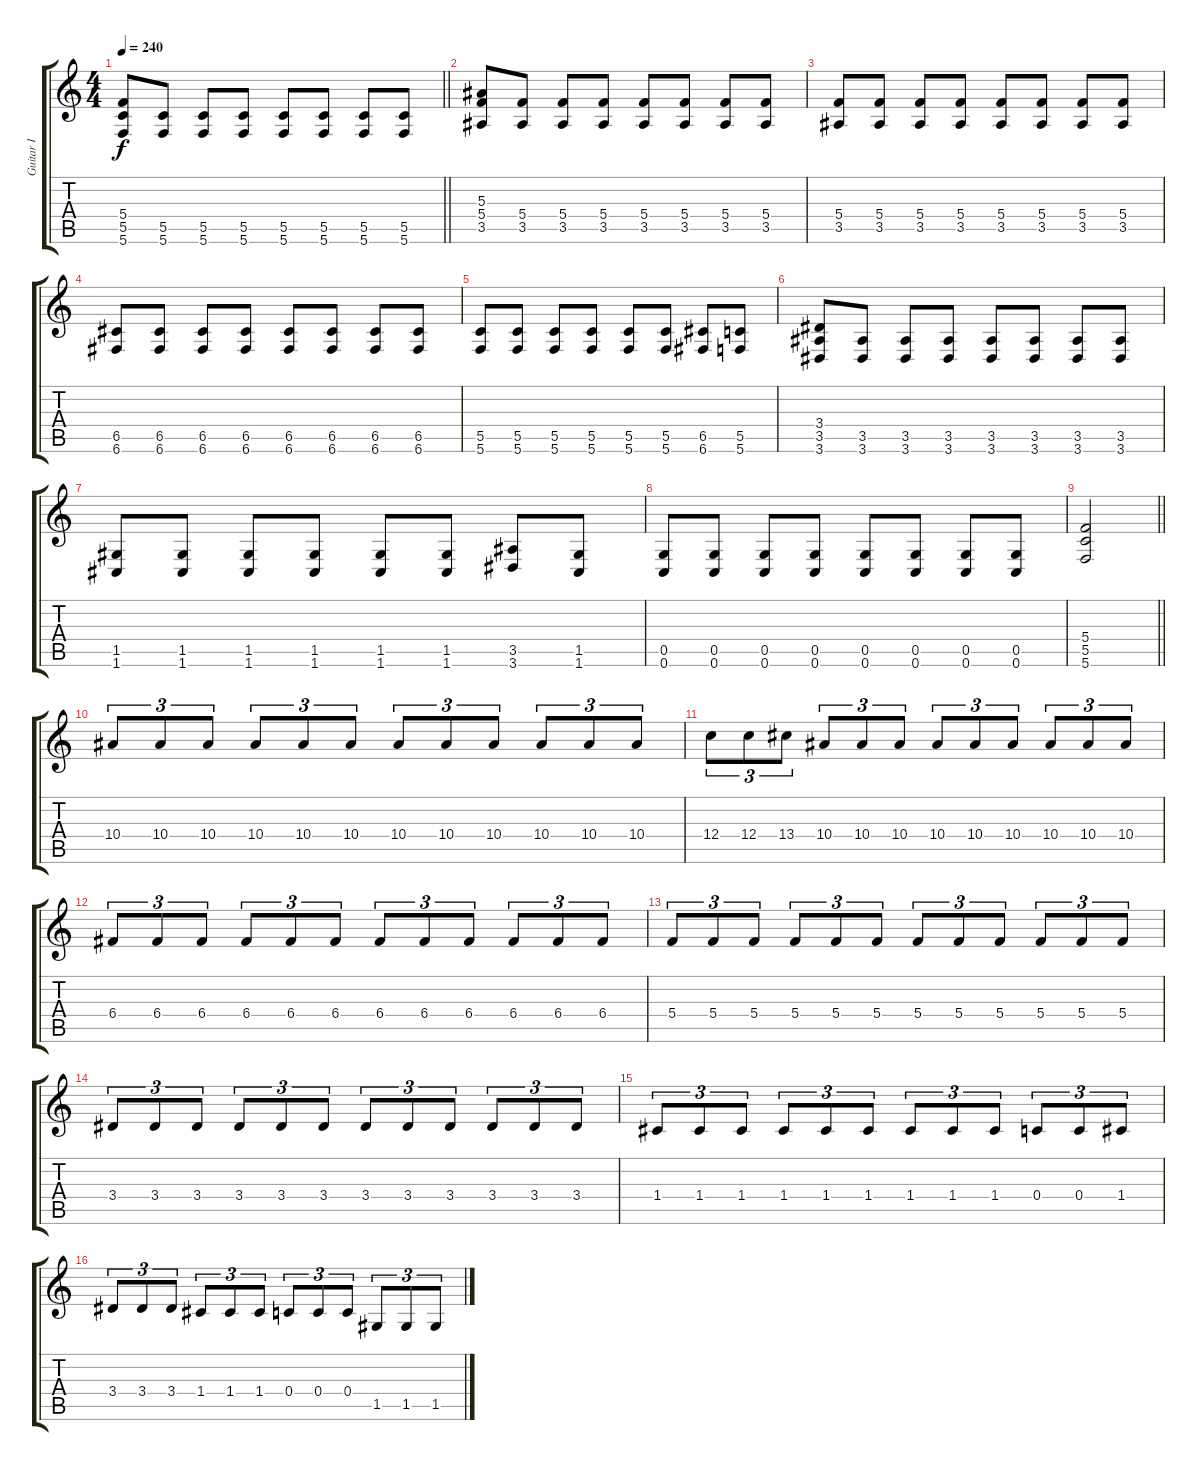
\track ("Guitar I" "Guitar I") {instrument distortionguitar}
\staff {score tabs}
\tuning (D4 A3 F3 C3 G2 C2) {hide}
\ts (4 4)
\tempo 240
\clef g2
\barLineRight lightlight
\ks c
(5.4 5.5 5.6).8{dy f} (5.5 5.6).8 (5.5 5.6).8 (5.5 5.6).8 (5.5 5.6).8 (5.5 5.6).8 (5.5 5.6).8 (5.5 5.6).8 |
(5.3 5.4 3.5).8 (5.4 3.5).8 (5.4 3.5).8 (5.4 3.5).8 (5.4 3.5).8 (5.4 3.5).8 (5.4 3.5).8 (5.4 3.5).8 |
(5.4 3.5).8 (5.4 3.5).8 (5.4 3.5).8 (5.4 3.5).8 (5.4 3.5).8 (5.4 3.5).8 (5.4 3.5).8 (5.4 3.5).8 |
(6.5 6.6).8 (6.5 6.6).8 (6.5 6.6).8 (6.5 6.6).8 (6.5 6.6).8 (6.5 6.6).8 (6.5 6.6).8 (6.5 6.6).8 |
(5.5 5.6).8 (5.5 5.6).8 (5.5 5.6).8 (5.5 5.6).8 (5.5 5.6).8 (5.5 5.6).8 (6.5 6.6).8 (5.5 5.6).8 |
(3.4 3.5 3.6).8 (3.5 3.6).8 (3.5 3.6).8 (3.5 3.6).8 (3.5 3.6).8 (3.5 3.6).8 (3.5 3.6).8 (3.5 3.6).8 |
(1.5 1.6).8 (1.5 1.6).8 (1.5 1.6).8 (1.5 1.6).8 (1.5 1.6).8 (1.5 1.6).8 (3.5 3.6).8 (1.5 1.6).8 |
(0.5 0.6).8 (0.5 0.6).8 (0.5 0.6).8 (0.5 0.6).8 (0.5 0.6).8 (0.5 0.6).8 (0.5 0.6).8 (0.5 0.6).8 |
\barLineRight lightlight
(5.4 5.5 5.6).2 |
10.4.8{tu (3 2)} 10.4.8{tu (3 2)} 10.4.8{tu (3 2)} 10.4.8{tu (3 2)} 10.4.8{tu (3 2)} 10.4.8{tu (3 2)} 10.4.8{tu (3 2)} 10.4.8{tu (3 2)} 10.4.8{tu (3 2)} 10.4.8{tu (3 2)} 10.4.8{tu (3 2)} 10.4.8{tu (3 2)} |
12.4.8{tu (3 2)} 12.4.8{tu (3 2)} 13.4.8{tu (3 2)} 10.4.8{tu (3 2)} 10.4.8{tu (3 2)} 10.4.8{tu (3 2)} 10.4.8{tu (3 2)} 10.4.8{tu (3 2)} 10.4.8{tu (3 2)} 10.4.8{tu (3 2)} 10.4.8{tu (3 2)} 10.4.8{tu (3 2)} |
6.4.8{tu (3 2)} 6.4.8{tu (3 2)} 6.4.8{tu (3 2)} 6.4.8{tu (3 2)} 6.4.8{tu (3 2)} 6.4.8{tu (3 2)} 6.4.8{tu (3 2)} 6.4.8{tu (3 2)} 6.4.8{tu (3 2)} 6.4.8{tu (3 2)} 6.4.8{tu (3 2)} 6.4.8{tu (3 2)} |
5.4.8{tu (3 2)} 5.4.8{tu (3 2)} 5.4.8{tu (3 2)} 5.4.8{tu (3 2)} 5.4.8{tu (3 2)} 5.4.8{tu (3 2)} 5.4.8{tu (3 2)} 5.4.8{tu (3 2)} 5.4.8{tu (3 2)} 5.4.8{tu (3 2)} 5.4.8{tu (3 2)} 5.4.8{tu (3 2)} |
3.4.8{tu (3 2)} 3.4.8{tu (3 2)} 3.4.8{tu (3 2)} 3.4.8{tu (3 2)} 3.4.8{tu (3 2)} 3.4.8{tu (3 2)} 3.4.8{tu (3 2)} 3.4.8{tu (3 2)} 3.4.8{tu (3 2)} 3.4.8{tu (3 2)} 3.4.8{tu (3 2)} 3.4.8{tu (3 2)} |
1.4.8{tu (3 2)} 1.4.8{tu (3 2)} 1.4.8{tu (3 2)} 1.4.8{tu (3 2)} 1.4.8{tu (3 2)} 1.4.8{tu (3 2)} 1.4.8{tu (3 2)} 1.4.8{tu (3 2)} 1.4.8{tu (3 2)} 0.4.8{tu (3 2)} 0.4.8{tu (3 2)} 1.4.8{tu (3 2)} |
3.4.8{tu (3 2)} 3.4.8{tu (3 2)} 3.4.8{tu (3 2)} 1.4.8{tu (3 2)} 1.4.8{tu (3 2)} 1.4.8{tu (3 2)} 0.4.8{tu (3 2)} 0.4.8{tu (3 2)} 0.4.8{tu (3 2)} 1.5.8{tu (3 2)} 1.5.8{tu (3 2)} 1.5.8{tu (3 2)}
